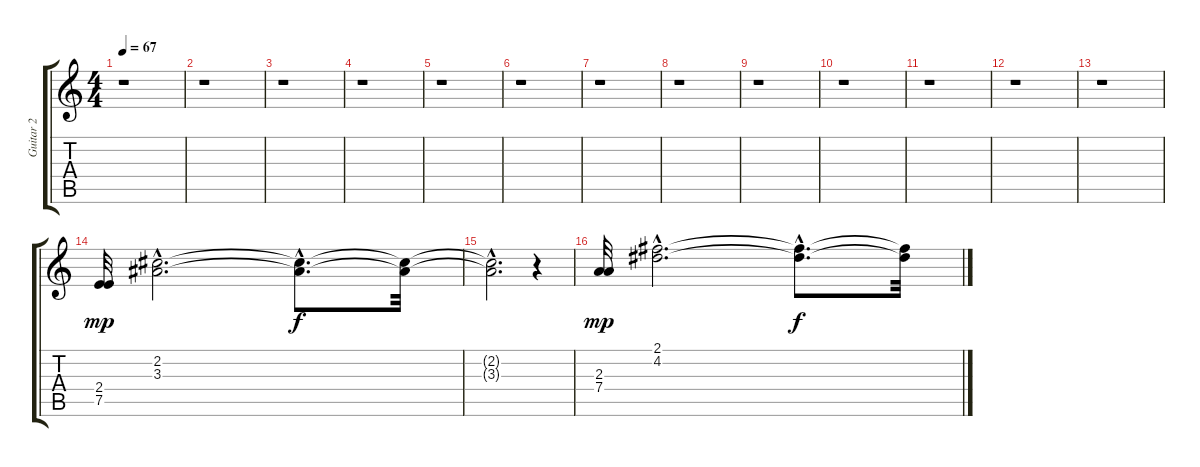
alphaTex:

\track ("Guitar 2" "Guitar 2") {instrument distortionguitar}
\staff {score tabs}
\tuning (E4 B3 G3 D3 A2 E2) {hide}
\ts (4 4)
\tempo 67
\clef g2
\ks c
r.1{dy mp instrument distortionguitar} |
r.1 |
r.1 |
r.1 |
r.1 |
r.1 |
r.1 |
r.1 |
r.1 |
r.1 |
r.1 |
r.1 |
r.1 |
(2.4 7.5).32 (2.2{hac} 3.3{hac}).2{d} (2.2{hac t} 3.3{hac t}).8{d dy f} (2.2{t} 3.3{t}).32 |
(2.2{hac t} 3.3{hac t}).2{d} r.4 |
(2.3 7.4).32{dy mp} (2.1{hac} 4.2{hac}).2{d} (2.1{hac t} 4.2{hac t}).8{d dy f} (2.1{t} 4.2{t}).32
